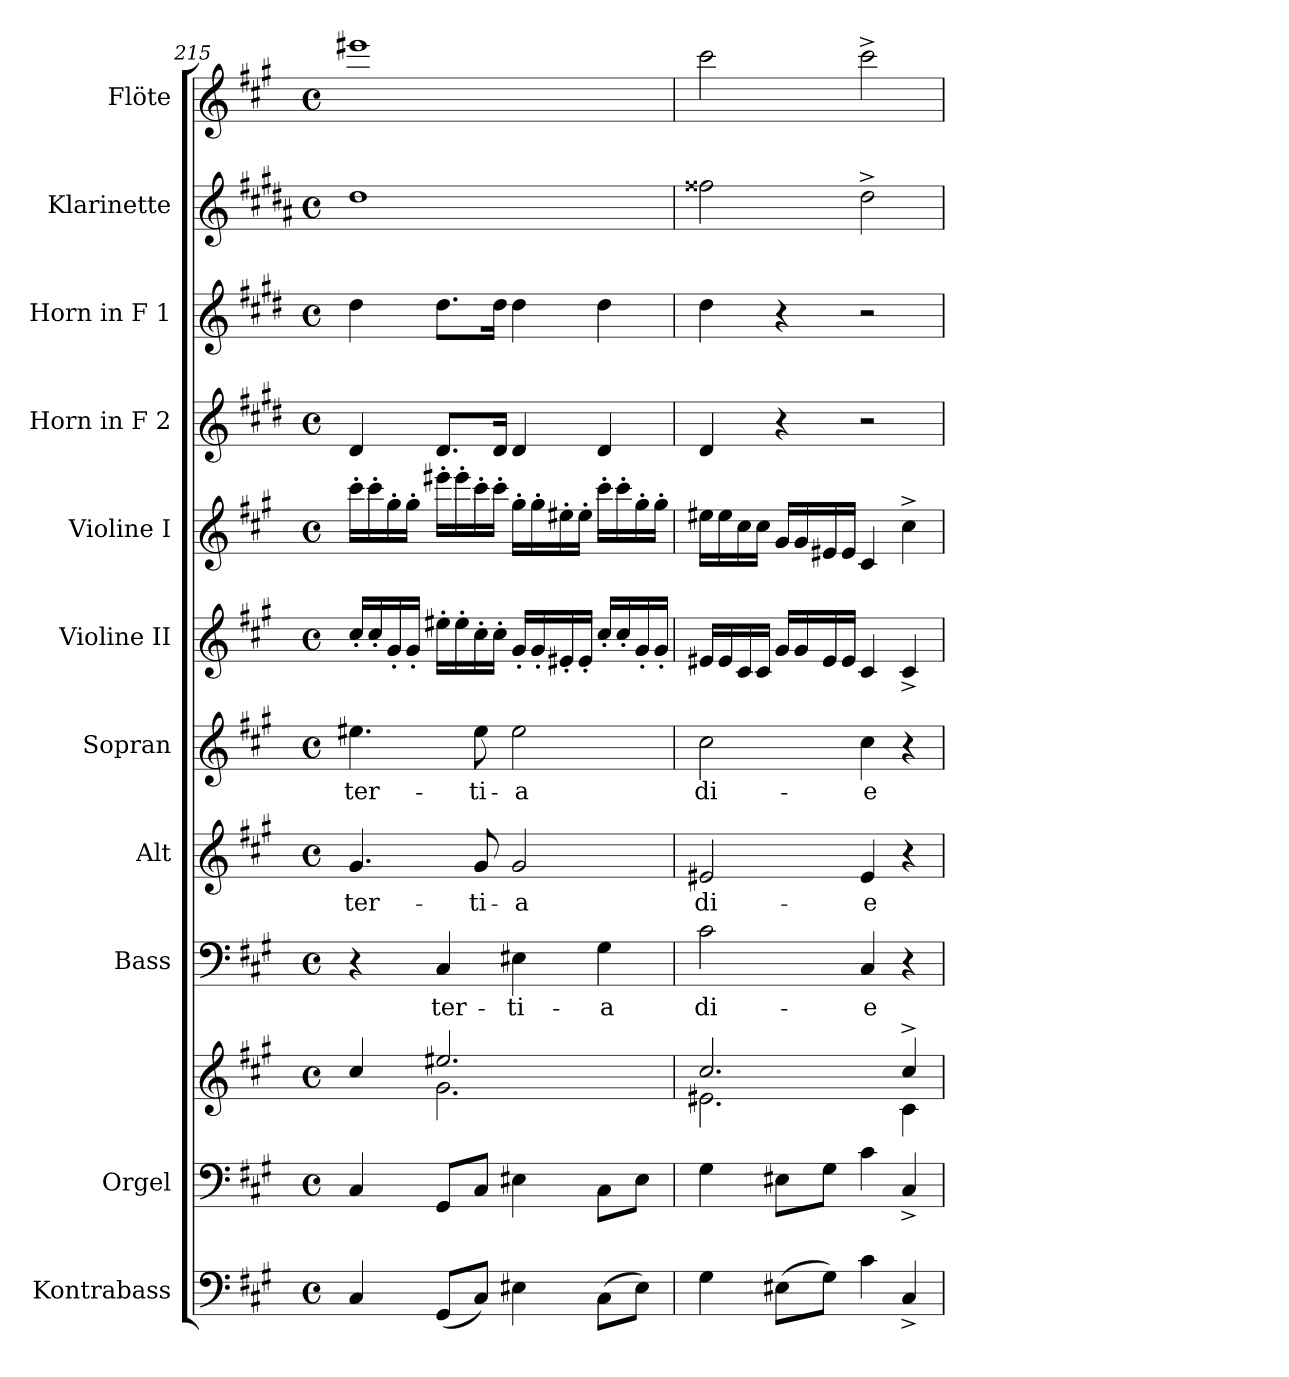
**kern	**kern	**kern	**kern	**text	**kern	**text	**kern	**text	**kern	**kern	**kern	**kern	**kern	**kern
*part11	*part10	*part10	*part9	*part9	*part8	*part8	*part7	*part7	*part6	*part5	*part4	*part3	*part2	*part1
*staff12	*staff11	*staff10	*staff9	*staff9	*staff8	*staff8	*staff7	*staff7	*staff6	*staff5	*staff4	*staff3	*staff2	*staff1
*I"Kontrabass	*I"Orgel	*	*I"Bass	*	*I"Alt	*	*I"Sopran	*	*I"Violine II	*I"Violine I	*I"Horn in F 2	*I"Horn in F 1	*I"Klarinette	*I"Flöte
*I'Kb.	*I'Org.	*	*I'B.	*	*I'A.	*	*I'S.	*	*I'Vl. II	*I'Vl. I	*	*	*I'Kl.	*I'Fl.
*clefF4	*clefF4	*clefG2	*clefF4	*	*clefG2	*	*clefG2	*	*clefG2	*clefG2	*clefG2	*clefG2	*clefG2	*clefG2
*ITrd7c12	*	*	*	*	*	*	*	*	*	*	*ITrd4c7	*ITrd4c7	*ITrd1c2	*
*k[f#c#g#]	*k[f#c#g#]	*k[f#c#g#]	*k[f#c#g#]	*	*k[f#c#g#]	*	*k[f#c#g#]	*	*k[f#c#g#]	*k[f#c#g#]	*k[f#c#g#]	*k[f#c#g#]	*k[f#c#g#]	*k[f#c#g#]
*A:	*A:	*A:	*A:	*	*A:	*	*A:	*	*A:	*A:	*A:	*A:	*A:	*A:
*M4/4	*M4/4	*M4/4	*M4/4	*	*M4/4	*	*M4/4	*	*M4/4	*M4/4	*M4/4	*M4/4	*M4/4	*M4/4
*met(c)	*met(c)	*met(c)	*met(c)	*	*met(c)	*	*met(c)	*	*met(c)	*met(c)	*met(c)	*met(c)	*met(c)	*met(c)
=215	=215	=215	=215	=215	=215	=215	=215	=215	=215	=215	=215	=215	=215	=215
*	*	*^	*	*	*	*	*	*	*	*	*	*	*	*
!	!	!	!	!	!	!	!LO:LY:b	!	!LO:LY:b	!	!	!	!	!	!
4CC#/	4C#/	4cc#/	4ryy	4r	.	4.g#/	ter-	4.ee#X\	ter-	16cc#'</LL	16ccc#'>\LL	4G#/	4g#\	1cc#	1eee#X
.	.	.	.	.	.	.	.	.	.	16cc#'</	16ccc#'>\	.	.	.	.
.	.	.	.	.	.	.	.	.	.	16g#'</	16gg#'>\	.	.	.	.
.	.	.	.	.	.	.	.	.	.	16g#'</JJ	16gg#'>\JJ	.	.	.	.
!	!	!	!	!	!LO:LY:b	!	!	!	!	!	!	!	!	!	!
(<8GGG#/L	8GG#/L	2.ee#X/	2.g#\	4C#/	ter-	.	.	.	.	16ee#X'>\LL	16eee#X'>\LL	8.G#/L	8.g#\L	.	.
.	.	.	.	.	.	.	.	.	.	16ee#'>\	16eee#'>\	.	.	.	.
!	!	!	!	!	!	!	!LO:LY:b	!	!LO:LY:b	!	!	!	!	!	!
8CC#/J)	8C#/J	.	.	.	.	8g#/	-ti-	8ee#\	-ti-	16cc#'>\	16ccc#'>\	.	.	.	.
.	.	.	.	.	.	.	.	.	.	16cc#'>\JJ	16ccc#'>\JJ	16G#/Jk	16g#\Jk	.	.
!	!	!	!	!	!LO:LY:b	!	!LO:LY:b	!	!LO:LY:b	!	!	!	!	!	!
4EE#X\	4E#X\	.	.	4E#X\	-ti-	2g#/	-a	2ee#\	-a	16g#'</LL	16gg#'>\LL	4G#/	4g#\	.	.
.	.	.	.	.	.	.	.	.	.	16g#'</	16gg#'>\	.	.	.	.
.	.	.	.	.	.	.	.	.	.	16e#X'</	16ee#X'>\	.	.	.	.
.	.	.	.	.	.	.	.	.	.	16e#'</JJ	16ee#'>\JJ	.	.	.	.
!	!	!	!	!	!LO:LY:b	!	!	!	!	!	!	!	!	!	!
(>8CC#\L	8C#\L	.	.	4G#\	-a	.	.	.	.	16cc#'</LL	16ccc#'>\LL	4G#/	4g#\	.	.
.	.	.	.	.	.	.	.	.	.	16cc#'</	16ccc#'>\	.	.	.	.
8EE#\J)	8E#\J	.	.	.	.	.	.	.	.	16g#'</	16gg#'>\	.	.	.	.
.	.	.	.	.	.	.	.	.	.	16g#'</JJ	16gg#'>\JJ	.	.	.	.
!!LO:PB:g=z
=216	=216	=216	=216	=216	=216	=216	=216	=216	=216	=216	=216	=216	=216	=216	=216
!	!	!	!	!	!LO:LY:b	!	!LO:LY:b	!	!LO:LY:b	!	!	!	!	!	!
4GG#\	4G#\	2.cc#/	2.e#X\	2c#\	di-	2e#X/	di-	2cc#\	di-	16e#X/LL	16ee#X\LL	4G#/	4g#\	2ee#X\	2ccc#\
.	.	.	.	.	.	.	.	.	.	16e#/	16ee#\	.	.	.	.
.	.	.	.	.	.	.	.	.	.	16c#/	16cc#\	.	.	.	.
.	.	.	.	.	.	.	.	.	.	16c#/JJ	16cc#\JJ	.	.	.	.
(>8EE#X\L	8E#X\L	.	.	.	.	.	.	.	.	16g#/LL	16g#/LL	4r	4r	.	.
.	.	.	.	.	.	.	.	.	.	16g#/	16g#/	.	.	.	.
8GG#\J)	8G#\J	.	.	.	.	.	.	.	.	16e#/	16e#X/	.	.	.	.
.	.	.	.	.	.	.	.	.	.	16e#/JJ	16e#/JJ	.	.	.	.
!	!	!	!	!	!LO:LY:b	!	!LO:LY:b	!	!LO:LY:b	!	!	!	!	!	!
4C#\	4c#\	.	.	4C#/	-e	4e#/	-e	4cc#\	-e	4c#/	4c#/	2r	2r	2cc#^>\	2ccc#^>\
4CC#^</	4C#^</	4cc#^>/	4c#\	4r	.	4r	.	4r	.	4c#^</	4cc#^>\	.	.	.	.
*	*	*v	*v	*	*	*	*	*	*	*	*	*	*	*	*
=	=	=	=	=	=	=	=	=	=	=	=	=	=	=
*-	*-	*-	*-	*-	*-	*-	*-	*-	*-	*-	*-	*-	*-	*-
